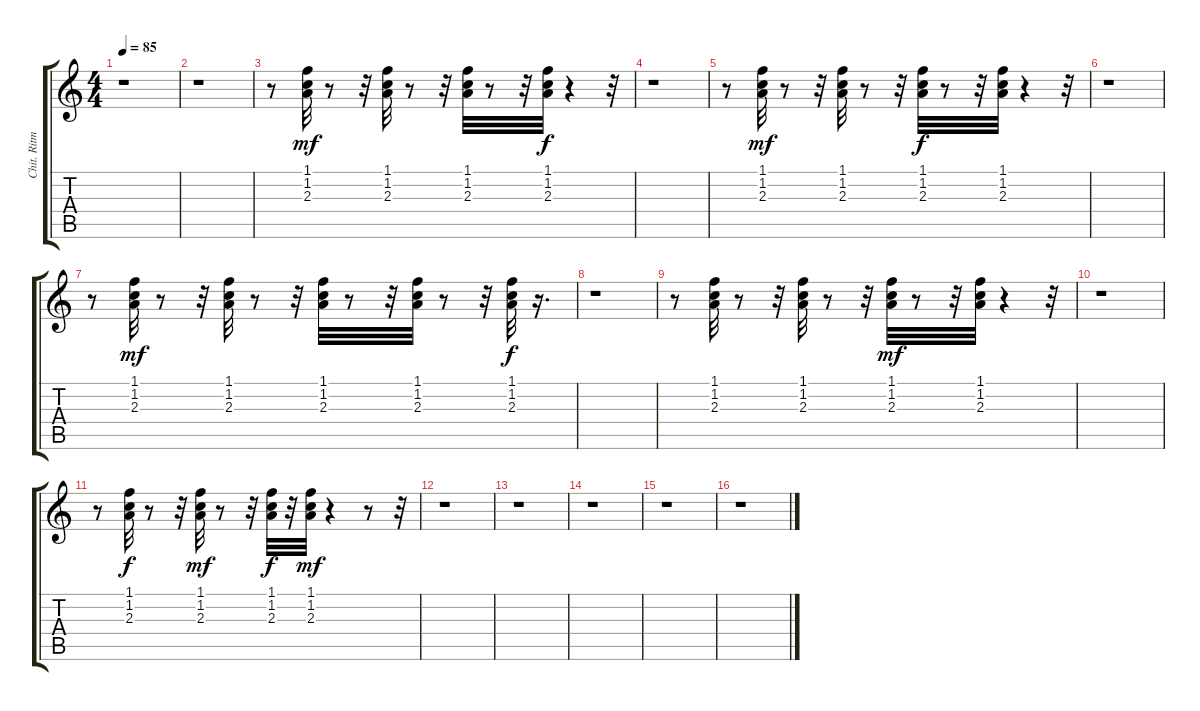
\track ("Chit. Ritm" "Chit. Ritm") {instrument electricguitarclean}
\staff {score tabs}
\tuning (E4 B3 G3 D3 A2 E2) {hide}
\ts (4 4)
\tempo 85
\clef g2
\ks c
r.1{dy ff} |
r.1 |
r.8 (1.1 1.2 2.3).32{dy mf} r.8 r.32 (1.1 1.2 2.3).32 r.8 r.32 (1.1 1.2 2.3).32 r.8 r.32 (1.1 1.2 2.3).32{dy f} r.4 r.32 |
r.1 |
r.8 (1.1 1.2 2.3).32{dy mf} r.8 r.32 (1.1 1.2 2.3).32 r.8 r.32 (1.1 1.2 2.3).32{dy f} r.8 r.32 (1.1 1.2 2.3).32 r.4 r.32 |
r.1 |
r.8 (1.1 1.2 2.3).32{dy mf} r.8 r.32 (1.1 1.2 2.3).32 r.8 r.32 (1.1 1.2 2.3).32 r.8 r.32 (1.1 1.2 2.3).32 r.8 r.32 (1.1 1.2 2.3).32{dy f} r.16{d} |
r.1 |
r.8 (1.1 1.2 2.3).32 r.8 r.32 (1.1 1.2 2.3).32 r.8 r.32 (1.1 1.2 2.3).32{dy mf} r.8 r.32 (1.1 1.2 2.3).32 r.4 r.32 |
r.1 |
r.8 (1.1 1.2 2.3).32{dy f} r.8 r.32 (1.1 1.2 2.3).32{dy mf} r.8 r.32 (1.1 1.2 2.3).32{dy f} r.32 (1.1 1.2 2.3).32{dy mf} r.4 r.8 r.32 |
r.1 |
r.1 |
r.1 |
r.1 |
r.1
